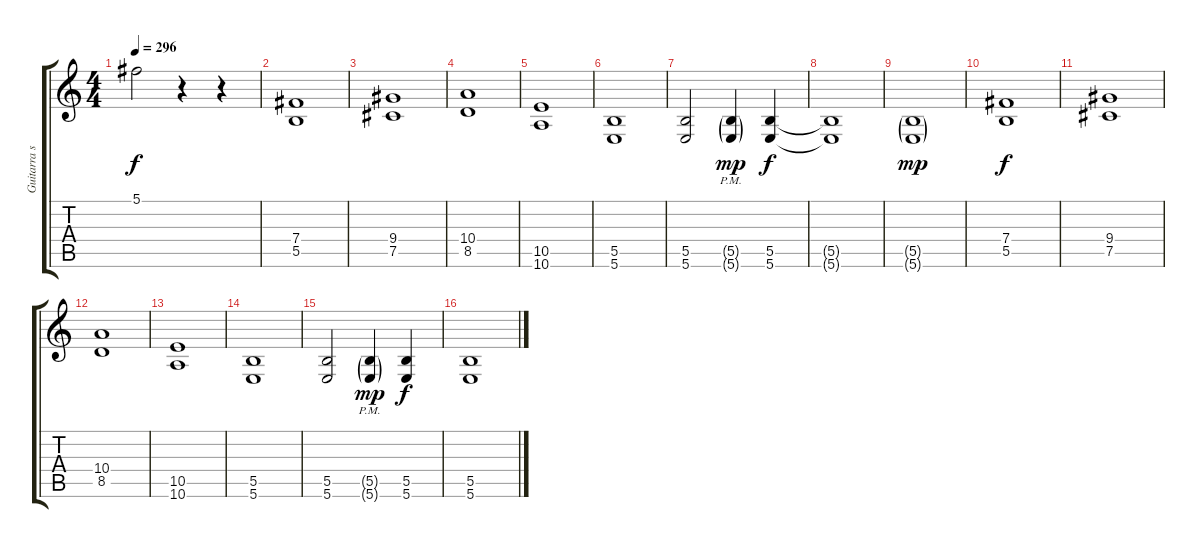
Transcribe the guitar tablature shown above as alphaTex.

\track ("Guitarra solo" "Guitarra s") {instrument distortionguitar}
\staff {score tabs}
\tuning (Db4 Ab3 E3 B2 Gb2 B1) {hide}
\ts (4 4)
\tempo 296
\clef g2
\ks c
5.1.2{dy f} r.4 r.4 |
(7.4 5.5).1 |
(9.4 7.5).1 |
(10.4 8.5).1 |
(10.5 10.6).1 |
(5.5 5.6).1 |
(5.5 5.6).2 (5.5{g pm} 5.6{g pm}).4{dy mp} (5.5 5.6).4{dy f} |
(5.5{t} 5.6{t}).1 |
(5.5{g} 5.6{g}).1{dy mp} |
(7.4 5.5).1{dy f} |
(9.4 7.5).1 |
(10.4 8.5).1 |
(10.5 10.6).1 |
(5.5 5.6).1 |
(5.5 5.6).2 (5.5{g pm} 5.6{g pm}).4{dy mp} (5.5 5.6).4{dy f} |
(5.5 5.6).1
